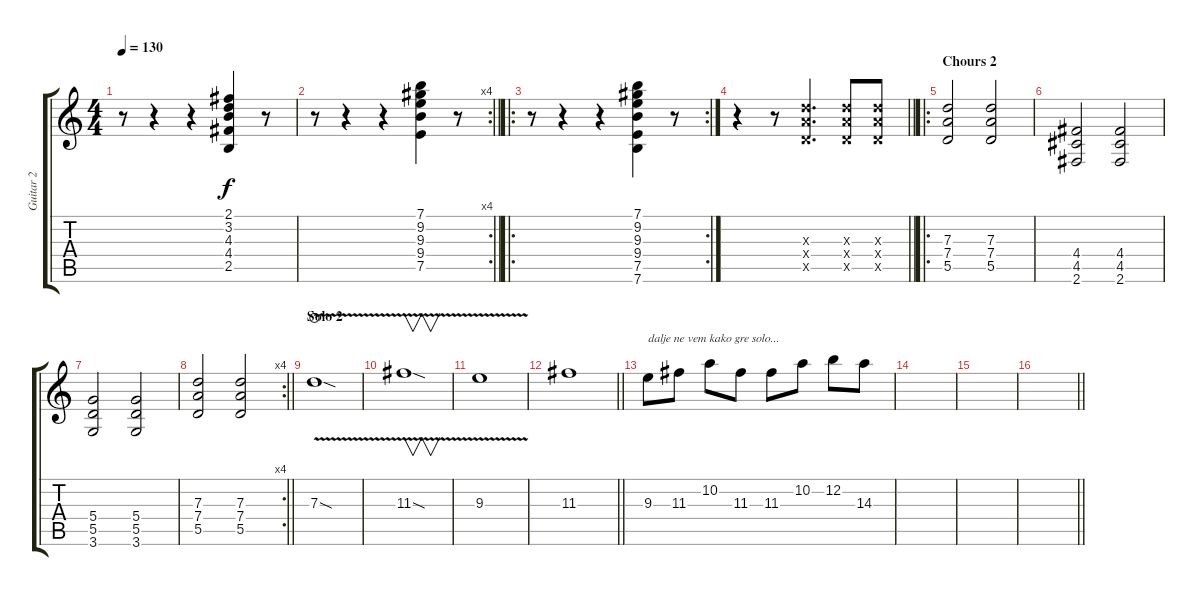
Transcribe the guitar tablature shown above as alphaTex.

\track ("Guitar 2" "Guitar 2") {instrument distortionguitar}
\staff {score tabs}
\tuning (E4 B3 G3 D3 A2 E2) {hide}
\ts (4 4)
\tempo 130
\clef g2
\ks c
r.8{dy f} r.4 r.4 (2.1 3.2 4.3 4.4 2.5).4 r.8 |
\rc 4
\barLineRight lightlight
r.8 r.4 r.4 (7.1 9.2 9.3 9.4 7.5).4 r.8 |
\ro
\rc 2
r.8 r.4 r.4 (7.1 9.2 9.3 9.4 7.5 7.6).4 r.8 |
\barLineRight lightlight
r.4 r.8 (7.3{x} 7.4{x} 5.5{x}).4{d instrument distortionguitar} (7.3{x} 7.4{x} 5.5{x}).8 (7.3{x} 7.4{x} 5.5{x}).8 |
\ro
\section ("" "Chours 2")
(7.3 7.4 5.5).2 (7.3 7.4 5.5).2 |
(4.4 4.5 2.6).2 (4.4 4.5 2.6).2 |
(5.4 5.5 3.6).2 (5.4 5.5 3.6).2 |
\rc 4
\barLineRight lightlight
(7.3 7.4 5.5).2 (7.3 7.4 5.5).2 |
\section ("" "Solo 2")
7.3{v sod}.1{waho} |
11.3{v sod}.1{v} |
9.3{v}.1 |
\barLineRight lightlight
11.3.1 |
9.3.8{txt "dalje ne vem kako gre solo..."} 11.3.8 10.2.8 11.3.8 11.3.8 10.2.8 12.2.8 14.3.8 |
|
|
\barLineRight lightlight
